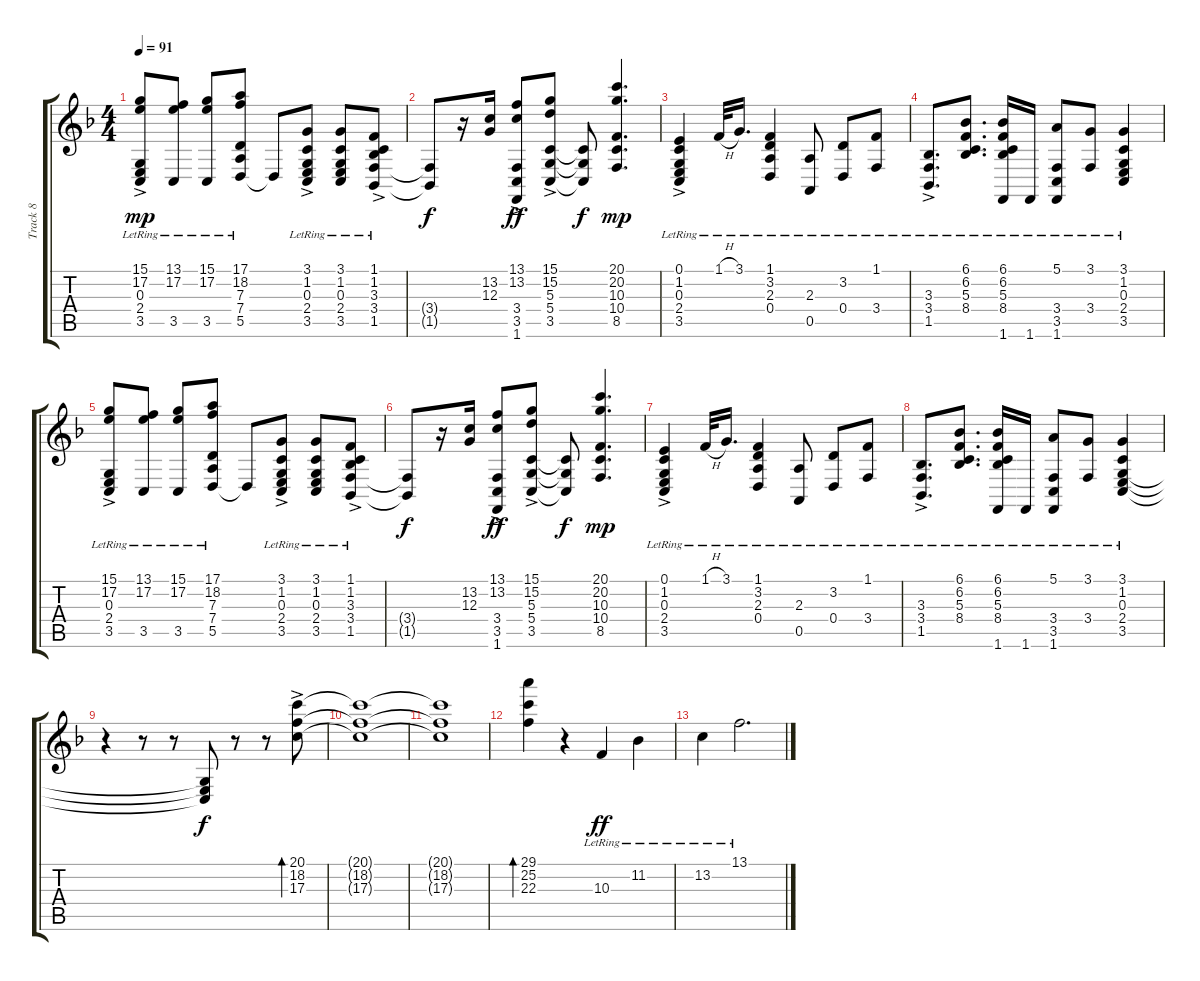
\track ("Track 8" "Track 8") {instrument pad1newage}
\staff {score tabs}
\tuning (E4 B3 G3 D3 A2 E2) {hide}
\ts (4 4)
\tempo 91
\clef g2
\ks f
(15.1{lr} 17.2{lr} 0.3{ac lr} 2.4{ac lr} 3.5{ac lr}).8{dy mp} (13.1{lr} 17.2{lr} 3.5{lr}).8 (15.1{lr} 17.2{lr} 3.5{lr}).8 (17.1{lr} 18.2{lr} 7.3{lr} 7.4{lr} 5.5{lr}).8 5.5{t}.8 (3.1 1.2{lr} 0.3{ac lr} 2.4{ac lr} 3.5{ac lr}).8 (3.1 1.2{lr} 0.3{lr} 2.4{lr} 3.5{lr}).8 (1.1 1.2{lr} 3.3{ac lr} 3.4{ac lr} 1.5{ac lr}).8 |
(3.4{t} 1.5{t}).8{dy f} r.16 (13.2 12.3).16 (13.1 13.2 3.4{ac} 3.5{ac} 1.6{ac}).8{dy ff} (15.1 15.2 5.3{ac} 5.4{ac} 3.5{ac}).8 (5.3{t} 5.4{t} 3.5{t}).8{dy f} (20.1 20.2 10.3 10.4 8.5).4{d dy mp} |
(0.1{lr} 1.2{lr} 0.3{ac lr} 2.4{ac lr} 3.5{ac lr}).4 1.1{h lr}.32 3.1{lr}.16{d} (1.1{lr} 3.2{lr} 2.3{lr} 0.4{lr}).4 (2.3{lr} 0.5{lr}).8 (3.2{lr} 0.4{lr}).8 (1.1{lr} 3.4{lr}).8 |
(3.3{ac lr} 3.4{ac lr} 1.5{ac lr}).8{d} (6.1{lr} 6.2{lr} 5.3{lr} 8.4{lr}).8{d} (6.1{lr} 6.2{lr} 5.3{lr} 8.4{lr} 1.6{lr}).16 1.6{lr}.16 (5.1{lr} 3.4{lr} 3.5{lr} 1.6{lr}).8 (3.1{lr} 3.4{lr}).8 (3.1{lr} 1.2{lr} 0.3{lr} 2.4{lr} 3.5{lr}).4 |
(15.1{lr} 17.2{lr} 0.3{ac lr} 2.4{ac lr} 3.5{ac lr}).8 (13.1{lr} 17.2{lr} 3.5{lr}).8 (15.1{lr} 17.2{lr} 3.5{lr}).8 (17.1{lr} 18.2{lr} 7.3{lr} 7.4{lr} 5.5{lr}).8 5.5{t}.8 (3.1 1.2{lr} 0.3{ac lr} 2.4{ac lr} 3.5{ac lr}).8 (3.1 1.2{lr} 0.3{lr} 2.4{lr} 3.5{lr}).8 (1.1 1.2{lr} 3.3{ac lr} 3.4{ac lr} 1.5{ac lr}).8 |
(3.4{t} 1.5{t}).8{dy f} r.16 (13.2 12.3).16 (13.1 13.2 3.4{ac} 3.5{ac} 1.6{ac}).8{dy ff} (15.1 15.2 5.3{ac} 5.4{ac} 3.5{ac}).8 (5.3{t} 5.4{t} 3.5{t}).8{dy f} (20.1 20.2 10.3 10.4 8.5).4{d dy mp} |
(0.1{lr} 1.2{lr} 0.3{ac lr} 2.4{ac lr} 3.5{ac lr}).4 1.1{h lr}.32 3.1{lr}.16{d} (1.1{lr} 3.2{lr} 2.3{lr} 0.4{lr}).4 (2.3{lr} 0.5{lr}).8 (3.2{lr} 0.4{lr}).8 (1.1{lr} 3.4{lr}).8 |
(3.3{ac lr} 3.4{ac lr} 1.5{ac lr}).8{d} (6.1{lr} 6.2{lr} 5.3{lr} 8.4{lr}).8{d} (6.1{lr} 6.2{lr} 5.3{lr} 8.4{lr} 1.6{lr}).16 1.6{lr}.16 (5.1{lr} 3.4{lr} 3.5{lr} 1.6{lr}).8 (3.1{lr} 3.4{lr}).8 (3.1{lr} 1.2{lr} 0.3{lr} 2.4{lr} 3.5{lr}).4 |
r.4 r.8 r.8 (0.3{t} 2.4{t} 3.5{t}).8{dy f} r.8 r.8 (20.1 18.2 17.3{ac}).8{bd 480} |
(20.1{t} 18.2{t} 17.3{t}).1 |
(20.1{t} 18.2{t} 17.3{t}).1 |
(29.1 25.2 22.3).4{bd 480} r.4 10.3{lr}.4{dy ff} 11.2{lr}.4 |
13.2{lr}.4 13.1{lr}.2{d}
